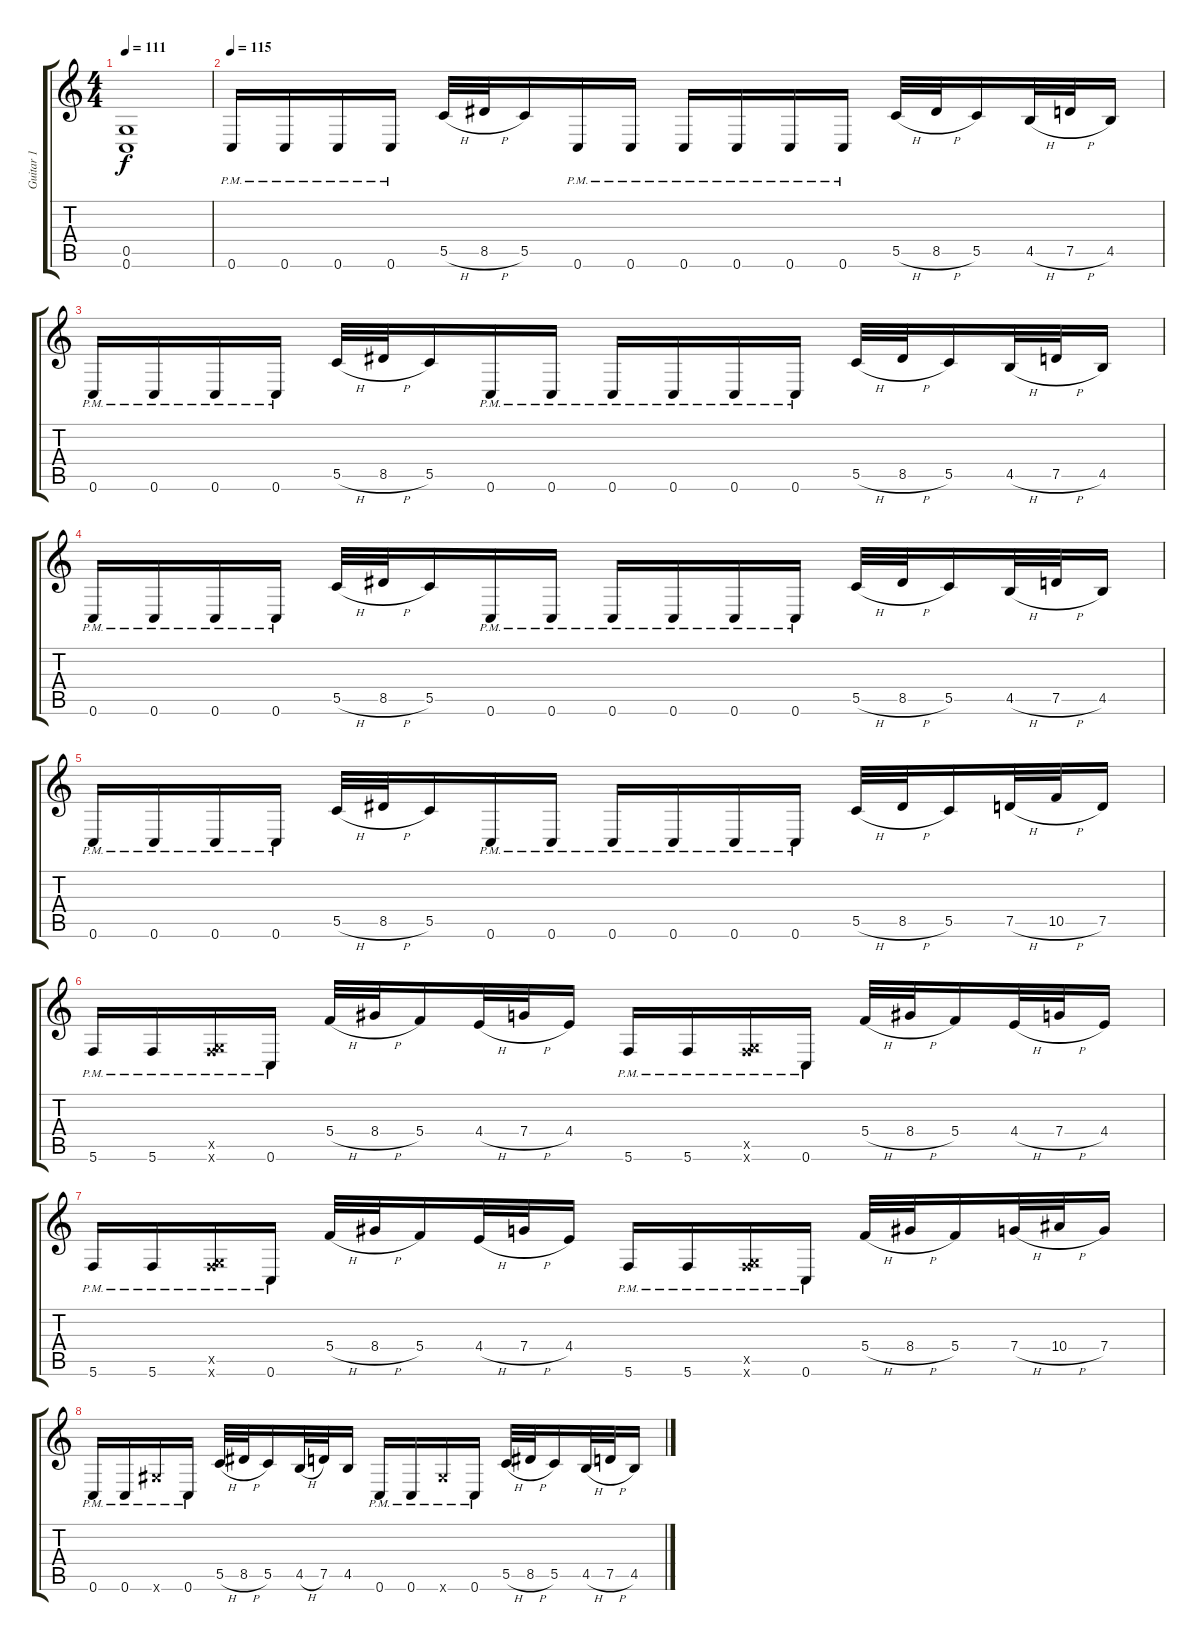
\track ("Guitar 1" "Guitar 1") {instrument distortionguitar}
\staff {score tabs}
\tuning (D4 A3 F3 C3 G2 C2) {hide}
\ts (4 4)
\tempo 111
\clef g2
\ks c
(0.5{t} 0.6{t}).1{dy f} |
\tempo 115
0.6{pm}.16{volume 15} 0.6{pm}.16 0.6{pm}.16 0.6{pm}.16 5.5{h}.32 8.5{h}.32 5.5.16 0.6{pm}.16 0.6{pm}.16 0.6{pm}.16 0.6{pm}.16 0.6{pm}.16 0.6{pm}.16 5.5{h}.32 8.5{h}.32 5.5.16 4.5{h}.32 7.5{h}.32 4.5.16 |
0.6{pm}.16 0.6{pm}.16 0.6{pm}.16 0.6{pm}.16 5.5{h}.32 8.5{h}.32 5.5.16 0.6{pm}.16 0.6{pm}.16 0.6{pm}.16 0.6{pm}.16 0.6{pm}.16 0.6{pm}.16 5.5{h}.32 8.5{h}.32 5.5.16 4.5{h}.32 7.5{h}.32 4.5.16 |
0.6{pm}.16 0.6{pm}.16 0.6{pm}.16 0.6{pm}.16 5.5{h}.32 8.5{h}.32 5.5.16 0.6{pm}.16 0.6{pm}.16 0.6{pm}.16 0.6{pm}.16 0.6{pm}.16 0.6{pm}.16 5.5{h}.32 8.5{h}.32 5.5.16 4.5{h}.32 7.5{h}.32 4.5.16 |
0.6{pm}.16 0.6{pm}.16 0.6{pm}.16 0.6{pm}.16 5.5{h}.32 8.5{h}.32 5.5.16 0.6{pm}.16 0.6{pm}.16 0.6{pm}.16 0.6{pm}.16 0.6{pm}.16 0.6{pm}.16 5.5{h}.32 8.5{h}.32 5.5.16 7.5{h}.32 10.5{h}.32 7.5.16 |
5.6{pm}.16 5.6{pm}.16 (0.5{x} 5.6{pm x}).16 0.6{pm}.16 5.4{h}.32 8.4{h}.32 5.4.16 4.4{h}.32 7.4{h}.32 4.4.16 5.6{pm}.16 5.6{pm}.16 (0.5{x} 5.6{pm x}).16 0.6{pm}.16 5.4{h}.32 8.4{h}.32 5.4.16 4.4{h}.32 7.4{h}.32 4.4.16 |
5.6{pm}.16 5.6{pm}.16 (0.5{x} 5.6{pm x}).16 0.6{pm}.16 5.4{h}.32 8.4{h}.32 5.4.16 4.4{h}.32 7.4{h}.32 4.4.16 5.6{pm}.16 5.6{pm}.16 (0.5{x} 5.6{pm x}).16 0.6{pm}.16 5.4{h}.32 8.4{h}.32 5.4.16 7.4{h}.32 10.4{h}.32 7.4.16 |
0.6{pm}.16 0.6{pm}.16 8.6{pm x}.16 0.6{pm}.16 5.5{h}.32 8.5{h}.32 5.5.16 4.5{h}.32 7.5.32 4.5.16 0.6{pm}.16 0.6{pm}.16 8.6{pm x}.16 0.6{pm}.16 5.5{h}.32 8.5{h}.32 5.5.16 4.5{h}.32 7.5{h}.32 4.5.16
